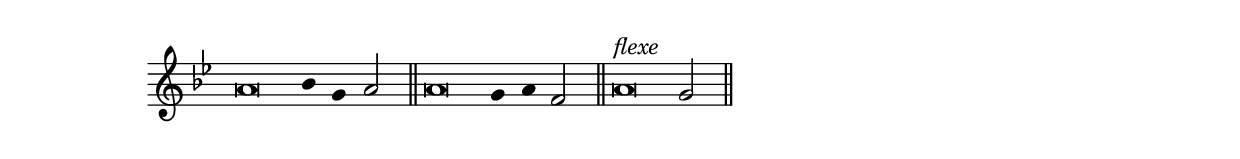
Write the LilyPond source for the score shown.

%% Do not edit this file; it is auto-generated from LSR http://lsr.dsi.unimi.it
%% This file is in the public domain.
\version "2.12.0"

\header {
  lsrtags = "rhythms, vocal-music, ancient-notation, contexts-and-engravers"

  texidoces = "
Este tipo de notación se utiliza para el canto de los Salmos, en
que las estrofas no siempre tienen la misma longitud.

"
  doctitlees = "Notación de responsos o salmos"

  texidoc = "
This form of notation is used for the chant of the Psalms, where verses
aren't always the same length.

"
  doctitle = "Chant or psalms notation"
} % begin verbatim

stemOn = { \override Staff.Stem #'transparent = ##f }
stemOff = { \override Staff.Stem #'transparent = ##t }

\score {
  \new Staff \with { \remove "Time_signature_engraver" }
  {
    \key g \minor
    \cadenzaOn
    \stemOff a'\breve bes'4 g'4
    \stemOn a'2 \bar "||"
    \stemOff a'\breve g'4 a'4
    \stemOn f'2 \bar "||"
    \stemOff a'\breve^\markup { \italic flexe }
    \stemOn g'2 \bar "||"
  }
}
